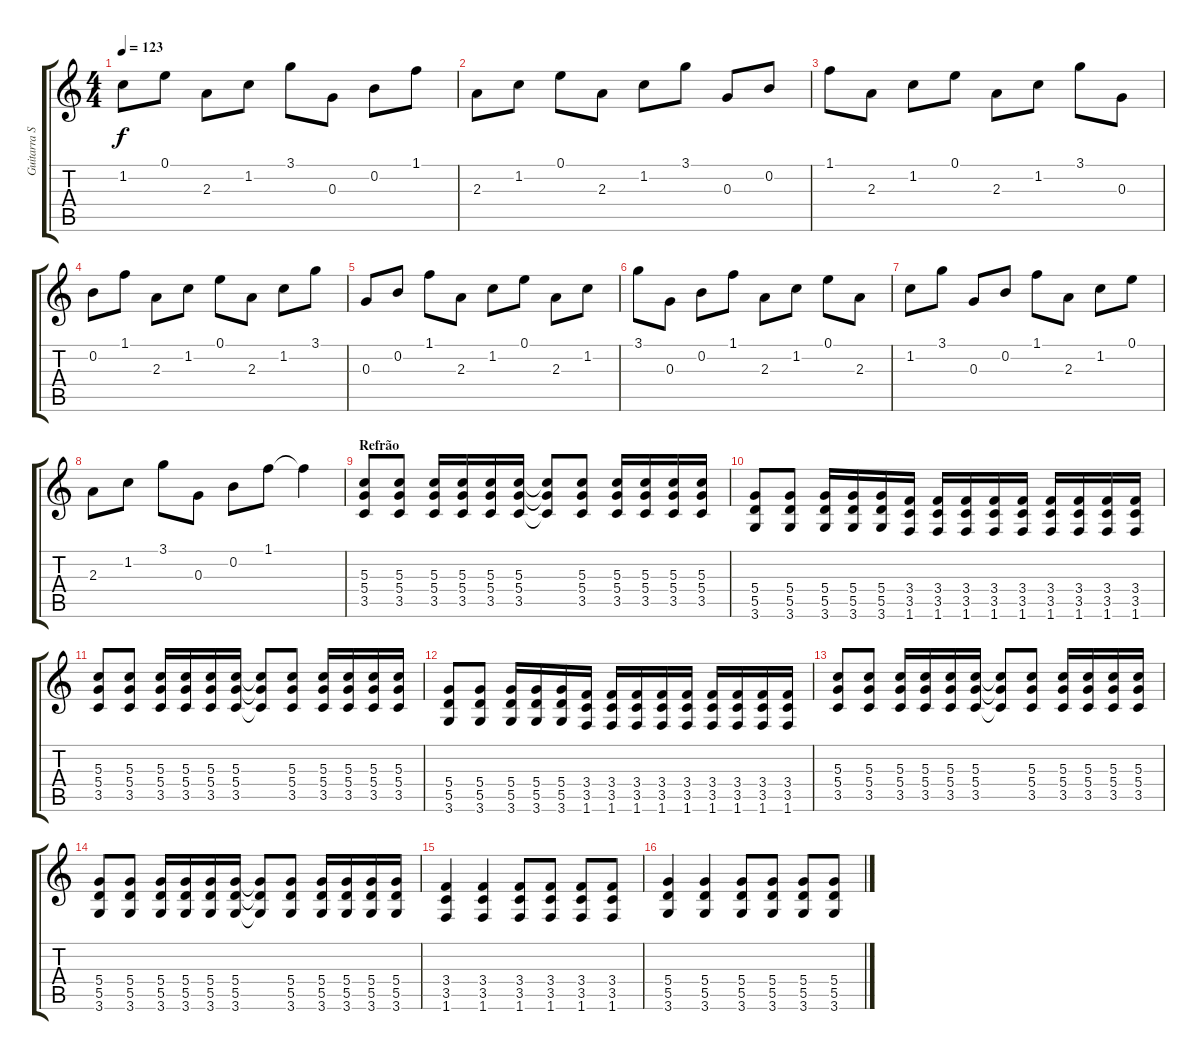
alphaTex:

\track ("Guitarra Solo" "Guitarra S") {instrument overdrivenguitar}
\staff {score tabs}
\tuning (E4 B3 G3 D3 A2 E2) {hide}
\ts (4 4)
\tempo 123
\clef g2
\ks c
1.2.8{dy f} 0.1.8 2.3.8 1.2.8 3.1.8 0.3.8 0.2.8 1.1.8 |
2.3.8 1.2.8 0.1.8 2.3.8 1.2.8 3.1.8 0.3.8 0.2.8 |
1.1.8 2.3.8 1.2.8 0.1.8 2.3.8 1.2.8 3.1.8 0.3.8 |
0.2.8 1.1.8 2.3.8 1.2.8 0.1.8 2.3.8 1.2.8 3.1.8 |
0.3.8 0.2.8 1.1.8 2.3.8 1.2.8 0.1.8 2.3.8 1.2.8 |
3.1.8 0.3.8 0.2.8 1.1.8 2.3.8 1.2.8 0.1.8 2.3.8 |
1.2.8 3.1.8 0.3.8 0.2.8 1.1.8 2.3.8 1.2.8 0.1.8 |
2.3.8 1.2.8 3.1.8 0.3.8 0.2.8 1.1.8 1.1{t}.4 |
\section ("" "Refrão")
(5.3 5.4 3.5).8 (5.3 5.4 3.5).8 (5.3 5.4 3.5).16 (5.3 5.4 3.5).16 (5.3 5.4 3.5).16 (5.3 5.4 3.5).16 (5.3{t} 5.4{t} 3.5{t}).8 (5.3 5.4 3.5).8 (5.3 5.4 3.5).16 (5.3 5.4 3.5).16 (5.3 5.4 3.5).16 (5.3 5.4 3.5).16 |
(5.4 5.5 3.6).8 (5.4 5.5 3.6).8 (5.4 5.5 3.6).16 (5.4 5.5 3.6).16 (5.4 5.5 3.6).16 (3.4 3.5 1.6).16 (3.4 3.5 1.6).16 (3.4 3.5 1.6).16 (3.4 3.5 1.6).16 (3.4 3.5 1.6).16 (3.4 3.5 1.6).16 (3.4 3.5 1.6).16 (3.4 3.5 1.6).16 (3.4 3.5 1.6).16 |
(5.3 5.4 3.5).8 (5.3 5.4 3.5).8 (5.3 5.4 3.5).16 (5.3 5.4 3.5).16 (5.3 5.4 3.5).16 (5.3 5.4 3.5).16 (5.3{t} 5.4{t} 3.5{t}).8 (5.3 5.4 3.5).8 (5.3 5.4 3.5).16 (5.3 5.4 3.5).16 (5.3 5.4 3.5).16 (5.3 5.4 3.5).16 |
(5.4 5.5 3.6).8 (5.4 5.5 3.6).8 (5.4 5.5 3.6).16 (5.4 5.5 3.6).16 (5.4 5.5 3.6).16 (3.4 3.5 1.6).16 (3.4 3.5 1.6).16 (3.4 3.5 1.6).16 (3.4 3.5 1.6).16 (3.4 3.5 1.6).16 (3.4 3.5 1.6).16 (3.4 3.5 1.6).16 (3.4 3.5 1.6).16 (3.4 3.5 1.6).16 |
(5.3 5.4 3.5).8 (5.3 5.4 3.5).8 (5.3 5.4 3.5).16 (5.3 5.4 3.5).16 (5.3 5.4 3.5).16 (5.3 5.4 3.5).16 (5.3{t} 5.4{t} 3.5{t}).8 (5.3 5.4 3.5).8 (5.3 5.4 3.5).16 (5.3 5.4 3.5).16 (5.3 5.4 3.5).16 (5.3 5.4 3.5).16 |
(5.4 5.5 3.6).8 (5.4 5.5 3.6).8 (5.4 5.5 3.6).16 (5.4 5.5 3.6).16 (5.4 5.5 3.6).16 (5.4 5.5 3.6).16 (5.4{t} 5.5{t} 3.6{t}).8 (5.4 5.5 3.6).8 (5.4 5.5 3.6).16 (5.4 5.5 3.6).16 (5.4 5.5 3.6).16 (5.4 5.5 3.6).16 |
(3.4 3.5 1.6).4 (3.4 3.5 1.6).4 (3.4 3.5 1.6).8 (3.4 3.5 1.6).8 (3.4 3.5 1.6).8 (3.4 3.5 1.6).8 |
(5.4 5.5 3.6).4 (5.4 5.5 3.6).4 (5.4 5.5 3.6).8 (5.4 5.5 3.6).8 (5.4 5.5 3.6).8 (5.4 5.5 3.6).8
